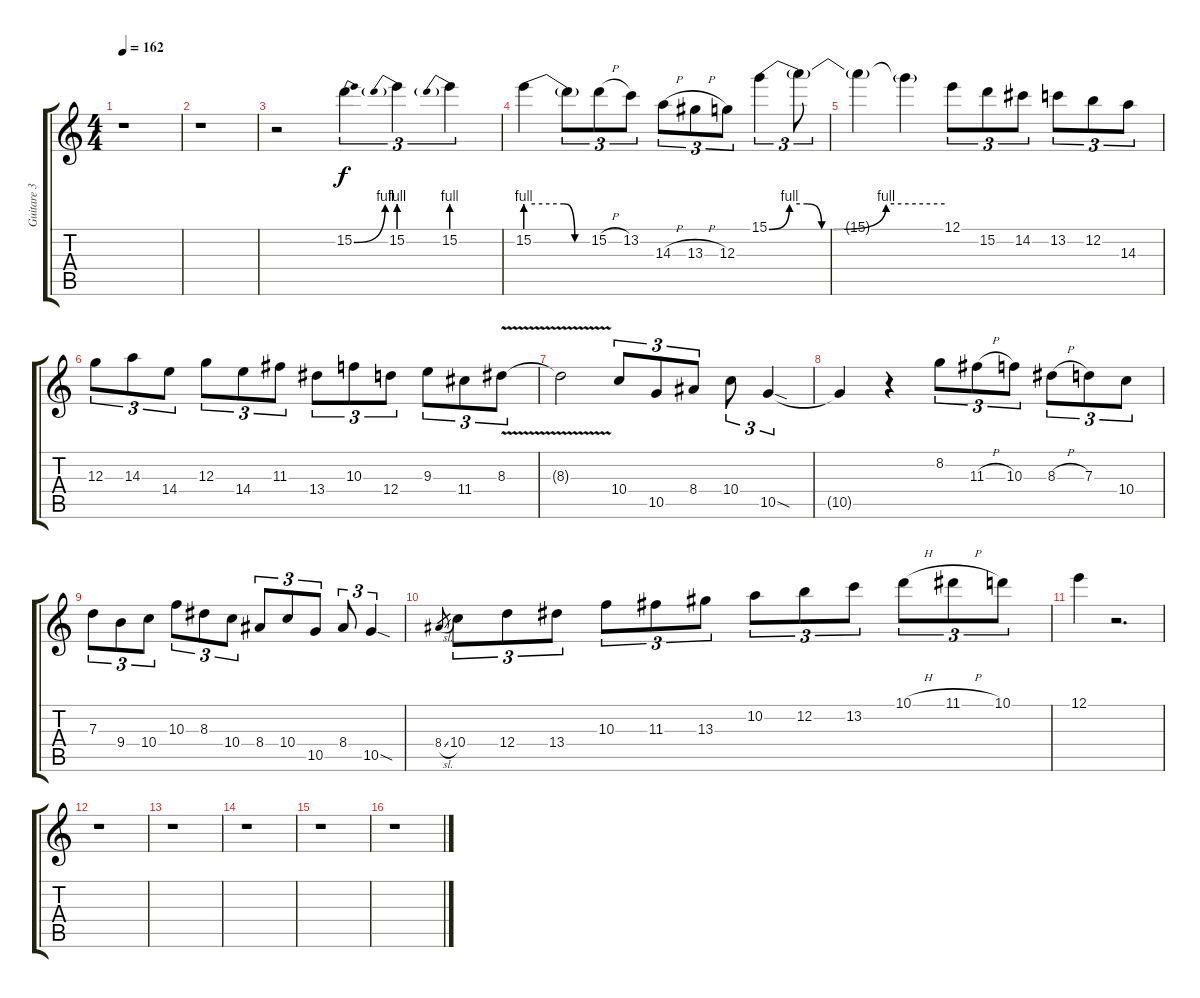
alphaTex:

\track ("Guitare 3" "Guitare 3") {instrument distortionguitar}
\staff {score tabs}
\tuning (E4 B3 G3 D3 A2 E2) {hide}
\ts (4 4)
\tempo 162
\clef g2
\ks c
r.1{dy f} |
r.1 |
r.2 15.2{be (bend 0 0 60 4)}.4{tu (3 2)} 15.2{be (prebend 0 4 60 4)}.4{tu (3 2)} 15.2{be (prebend 0 4 60 4)}.4{tu (3 2)} |
15.2{be (custom 0 4 35 4 45 0 60 0)}.4 15.2{t}.8{tu (3 2)} 15.2{h}.8{tu (3 2)} 13.2.8{tu (3 2)} 14.3{h}.8{tu (3 2)} 13.3{h}.8{tu (3 2)} 12.3.8{tu (3 2)} 15.1{be (custom 0 0 7 4 13 4 18 0 22 0 40 4 60 4)}.4{tu (3 2)} 15.1{t}.8{tu (3 2)} |
15.1{t}.4 15.1{t}.4 12.1.8{tu (3 2)} 15.2.8{tu (3 2)} 14.2.8{tu (3 2)} 13.2.8{tu (3 2)} 12.2.8{tu (3 2)} 14.3.8{tu (3 2)} |
12.3.8{tu (3 2)} 14.3.8{tu (3 2)} 14.4.8{tu (3 2)} 12.3.8{tu (3 2)} 14.4.8{tu (3 2)} 11.3.8{tu (3 2)} 13.4.8{tu (3 2)} 10.3.8{tu (3 2)} 12.4.8{tu (3 2)} 9.3.8{tu (3 2)} 11.4.8{tu (3 2)} 8.3{v}.8{tu (3 2)} |
8.3{t}.2 10.4.8{tu (3 2)} 10.5.8{tu (3 2)} 8.4.8{tu (3 2)} 10.4.8{tu (3 2)} 10.5{sod}.4{tu (3 2)} |
10.5{t}.4 r.4 8.2.8{tu (3 2)} 11.3{h}.8{tu (3 2)} 10.3.8{tu (3 2)} 8.3{h}.8{tu (3 2)} 7.3.8{tu (3 2)} 10.4.8{tu (3 2)} |
7.3.8{tu (3 2)} 9.4.8{tu (3 2)} 10.4.8{tu (3 2)} 10.3.8{tu (3 2)} 8.3.8{tu (3 2)} 10.4.8{tu (3 2)} 8.4.8{tu (3 2)} 10.4.8{tu (3 2)} 10.5.8{tu (3 2)} 8.4.8{tu (3 2)} 10.5{sod}.4{tu (3 2)} |
8.4{sl}.8{gr} 10.4.8{tu (3 2)} 12.4.8{tu (3 2)} 13.4.8{tu (3 2)} 10.3.8{tu (3 2)} 11.3.8{tu (3 2)} 13.3.8{tu (3 2)} 10.2.8{tu (3 2)} 12.2.8{tu (3 2)} 13.2.8{tu (3 2)} 10.1{h}.8{tu (3 2)} 11.1{h}.8{tu (3 2)} 10.1.8{tu (3 2)} |
12.1.4 r.2{d} |
r.1 |
r.1 |
r.1 |
r.1 |
r.1
